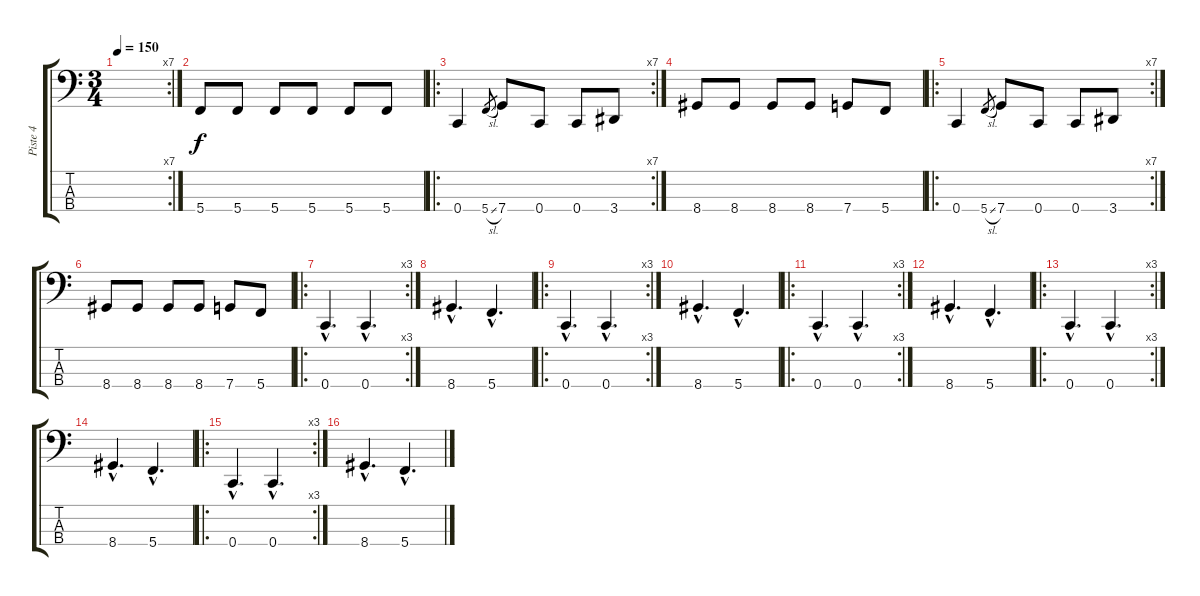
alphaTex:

\track ("Piste 4" "Piste 4") {instrument electricbassfinger}
\staff {score tabs}
\tuning (F2 C2 G1 C1) {hide}
\rc 7
\ts (3 4)
\tempo 150
\clef f4
\ks c
|
5.4.8 5.4.8 5.4.8 5.4.8 5.4.8 5.4.8 |
\ro
\rc 7
0.4.4 5.4{sl}.8{gr} 7.4.8 0.4.8 0.4.8 3.4.8 |
8.4.8 8.4.8 8.4.8 8.4.8 7.4.8 5.4.8 |
\ro
\rc 7
0.4.4 5.4{sl}.8{gr} 7.4.8 0.4.8 0.4.8 3.4.8 |
8.4.8 8.4.8 8.4.8 8.4.8 7.4.8 5.4.8 |
\ro
\rc 3
0.4{hac}.4{d} 0.4{hac}.4{d} |
8.4{hac}.4{d} 5.4{hac}.4{d} |
\ro
\rc 3
0.4{hac}.4{d} 0.4{hac}.4{d} |
8.4{hac}.4{d} 5.4{hac}.4{d} |
\ro
\rc 3
0.4{hac}.4{d} 0.4{hac}.4{d} |
8.4{hac}.4{d} 5.4{hac}.4{d} |
\ro
\rc 3
0.4{hac}.4{d} 0.4{hac}.4{d} |
8.4{hac}.4{d} 5.4{hac}.4{d} |
\ro
\rc 3
0.4{hac}.4{d} 0.4{hac}.4{d} |
8.4{hac}.4{d} 5.4{hac}.4{d}
